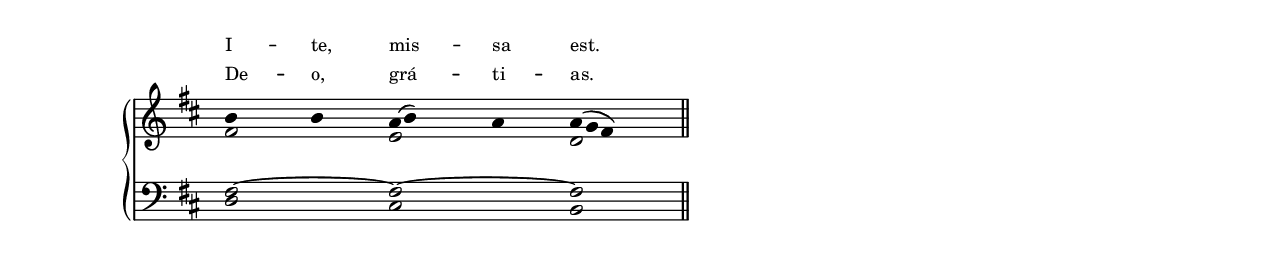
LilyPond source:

\version "2.18"
\include "gregorian.ly"
\include "noh2.ily"

%Page reference: page v.95
%(volume.page)

global = {
 \key fis \phrygian
 \cadenzaOn 
 \override Glissando #'thickness = #2.0
}

chantTextA = \lyricmode {
I -- te, mis -- sa est. }
chantTextB = \lyricmode {
De -- o, grá -- ti -- as. }

chantMusic = {
  \tieDown b'4 b'4 a'4( b'4) a'4 a'4( g'4 fis'4) \finalis

}

altoMusic = {
  fis'2 e'2*3/2 d'2*3/2
}

tenorMusic = {
  fis2~ fis2*3/2~ fis2*3/2 \finalis
}

bassMusic = {
  d2 cis2*3/2 b,2*3/2
}

voiceLines = {
\voiceLineStyle


}

\score{
  <<
    \new Lyrics = "chanta"
    \new Lyrics = "chantb"
    \new GrandStaff <<
      \set GrandStaff.autoBeaming = ##f
      \set GrandStaff.instrumentName = \markup \center-column {
        ""
      }
      \new Staff = up <<
        \new Voice = "chant" {
          \voiceOne \global \chantMusic
        }
        \new Voice {
          \voiceTwo \global \altoMusic
        }
      >>

      \new Staff = down <<
        \clef bass
        \new Voice {
          \voiceOne \global \tenorMusic
        }
        \new Voice {
          \voiceTwo \global \bassMusic
        }
	\new Voice {
        \voiceThree \global \voiceLines
        }
      >>
    >>
    \context Lyrics = "chanta" {
      \lyricsto chant {
      \chantTextA
    }
    }
    \context Lyrics = "chantb" {
      \lyricsto chant {
      \chantTextB
    }
    }
  >>
  \layout{
  }
  
}
